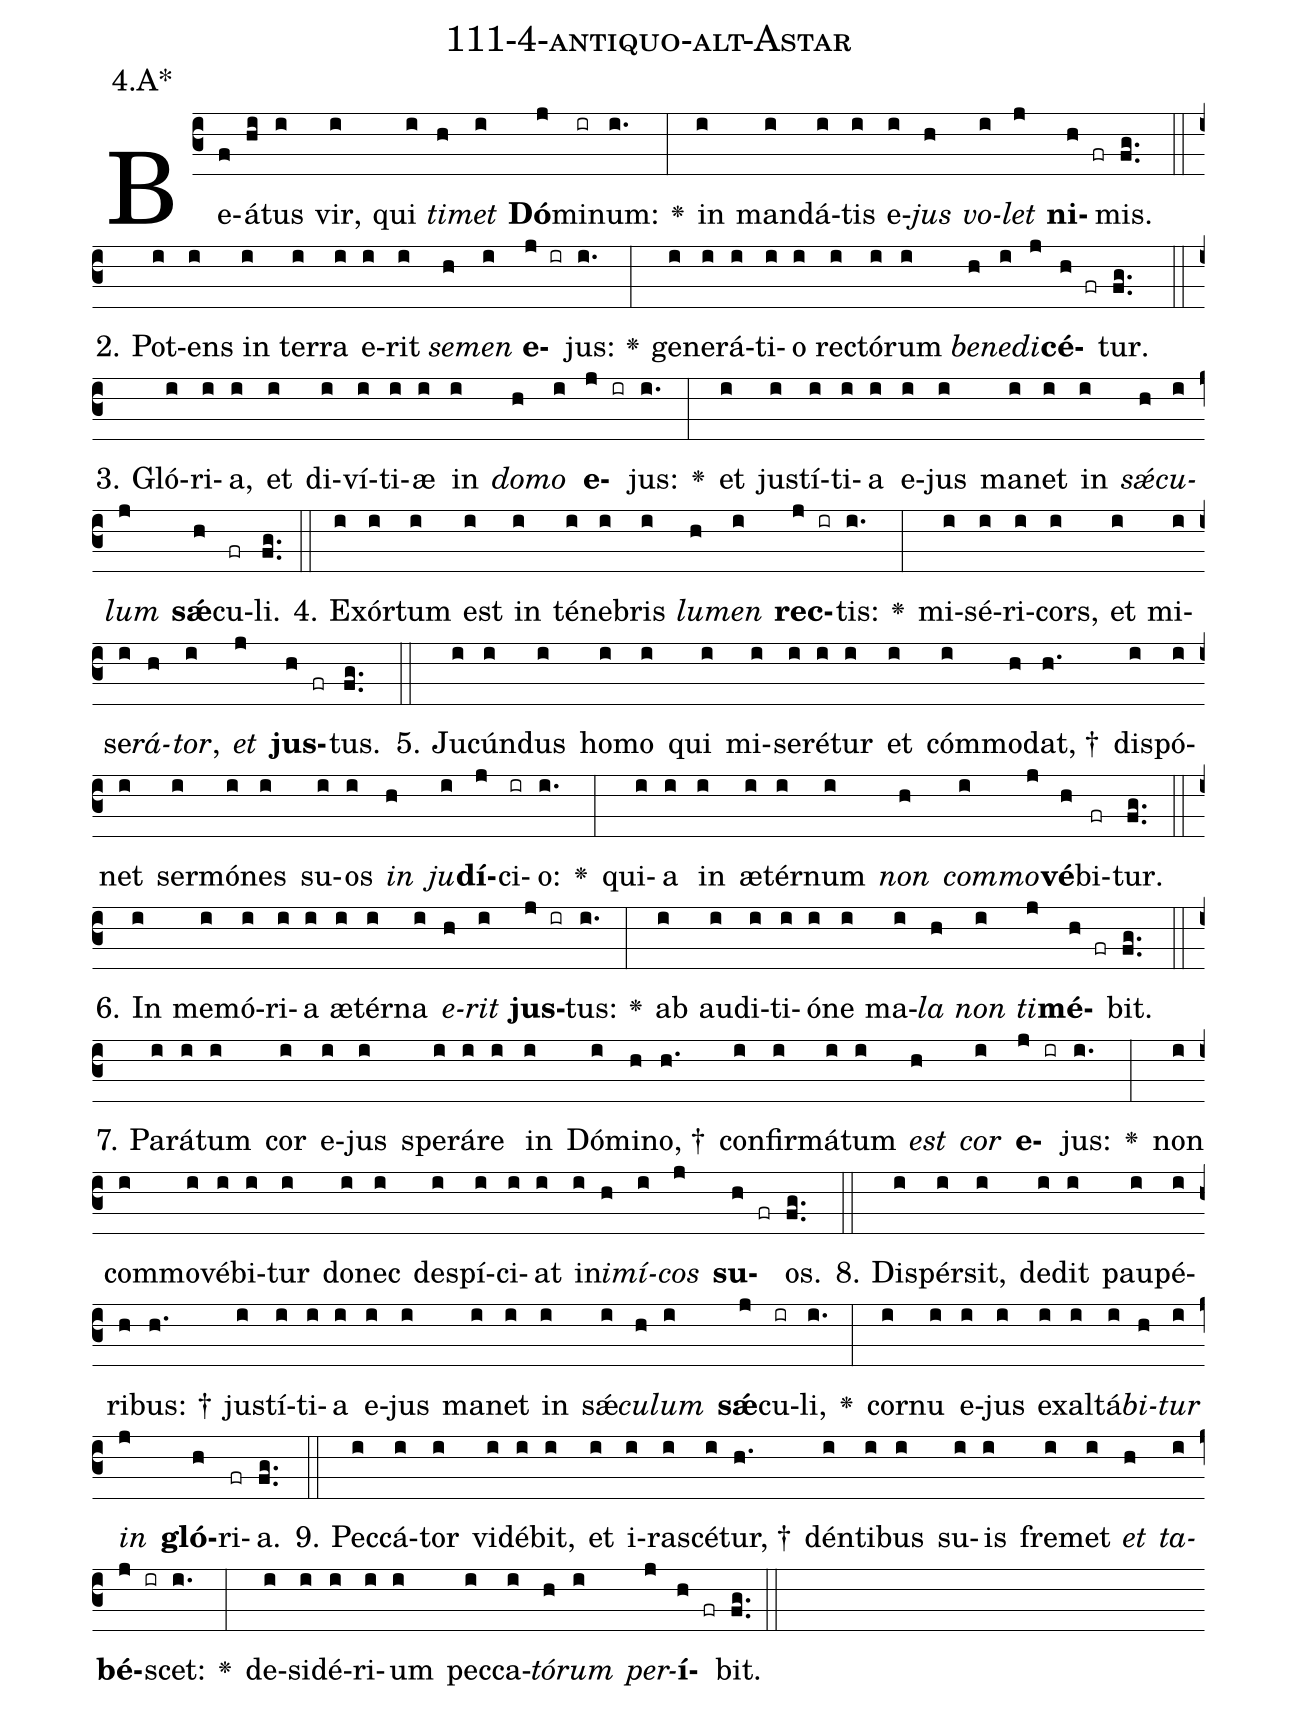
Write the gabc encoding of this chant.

name: 111-4-antiquo-alt-Astar;
annotation: 4.A*;
%%
(c3)Be(f)á(hi)tus(i) vir,(i) qui(i) <i>ti</i>(h)<i>met</i>(i) <b>Dó</b>(j)mi(ir)num:(i.) <v>\greheightstar</v>(:) in(i) man(i)dá(i)tis(i) e(i)<i>jus</i>(h) <i>vo</i>(i)<i>let</i>(j) <b>ni</b>(h fr)mis.(fg..) (::)
2. Pot(i)ens(i) in(i) ter(i)ra(i) e(i)rit(i) <i>se</i>(h)<i>men</i>(i) <b>e</b>(j ir)jus:(i.) <v>\greheightstar</v>(:) ge(i)ne(i)rá(i)ti(i)o(i) rec(i)tó(i)rum(i) <i>be</i>(h)<i>ne</i>(i)<i>di</i>(j)<b>cé</b>(h fr)tur.(fg..) (::)
3. Gló(i)ri(i)a,(i) et(i) di(i)ví(i)ti(i)æ(i) in(i) <i>do</i>(h)<i>mo</i>(i) <b>e</b>(j ir)jus:(i.) <v>\greheightstar</v>(:) et(i) jus(i)tí(i)ti(i)a(i) e(i)jus(i) ma(i)net(i) in(i) <i>sǽ</i>(h)<i>cu</i>(i)<i>lum</i>(j) <b>sǽ</b>(h)cu(fr)li.(fg..) (::)
4. Ex(i)ór(i)tum(i) est(i) in(i) té(i)ne(i)bris(i) <i>lu</i>(h)<i>men</i>(i) <b>rec</b>(j ir)tis:(i.) <v>\greheightstar</v>(:) mi(i)sé(i)ri(i)cors,(i) et(i) mi(i)se(i)<i>rá</i>(h)<i>tor</i>,(i) <i>et</i>(j) <b>jus</b>(h fr)tus.(fg..) (::)
5. Ju(i)cún(i)dus(i) ho(i)mo(i) qui(i) mi(i)se(i)ré(i)tur(i) et(i) cóm(i)mo(h)dat, †(h.) dis(i)pó(i)net(i) ser(i)mó(i)nes(i) su(i)os(i) <i>in</i>(h) <i>ju</i>(i)<b>dí</b>(j)ci(ir)o:(i.) <v>\greheightstar</v>(:) qui(i)a(i) in(i) æ(i)tér(i)num(i) <i>non</i>(h) <i>com</i>(i)<i>mo</i>(j)<b>vé</b>(h)bi(fr)tur.(fg..) (::)
6. In(i) me(i)mó(i)ri(i)a(i) æ(i)tér(i)na(i) <i>e</i>(h)<i>rit</i>(i) <b>jus</b>(j ir)tus:(i.) <v>\greheightstar</v>(:) ab(i) au(i)di(i)ti(i)ó(i)ne(i) ma(i)<i>la</i>(h) <i>non</i>(i) <i>ti</i>(j)<b>mé</b>(h fr)bit.(fg..) (::)
7. Pa(i)rá(i)tum(i) cor(i) e(i)jus(i) spe(i)rá(i)re(i) in(i) Dó(i)mi(h)no, †(h.) con(i)fir(i)má(i)tum(i) <i>est</i>(h) <i>cor</i>(i) <b>e</b>(j ir)jus:(i.) <v>\greheightstar</v>(:) non(i) com(i)mo(i)vé(i)bi(i)tur(i) do(i)nec(i) de(i)spí(i)ci(i)at(i) in(i)<i>i</i>(h)<i>mí</i>(i)<i>cos</i>(j) <b>su</b>(h fr)os.(fg..) (::)
8. Di(i)spér(i)sit,(i) de(i)dit(i) pau(i)pé(i)ri(h)bus: †(h.) jus(i)tí(i)ti(i)a(i) e(i)jus(i) ma(i)net(i) in(i) sǽ(i)<i>cu</i>(h)<i>lum</i>(i) <b>sǽ</b>(j)cu(ir)li,(i.) <v>\greheightstar</v>(:) cor(i)nu(i) e(i)jus(i) ex(i)al(i)tá(i)<i>bi</i>(h)<i>tur</i>(i) <i>in</i>(j) <b>gló</b>(h)ri(fr)a.(fg..) (::)
9. Pec(i)cá(i)tor(i) vi(i)dé(i)bit,(i) et(i) i(i)ra(i)scé(i)tur, †(h.) dén(i)ti(i)bus(i) su(i)is(i) fre(i)met(i) <i>et</i>(h) <i>ta</i>(i)<b>bé</b>(j ir)scet:(i.) <v>\greheightstar</v>(:) de(i)si(i)dé(i)ri(i)um(i) pec(i)ca(i)<i>tó</i>(h)<i>rum</i>(i) <i>per</i>(j)<b>í</b>(h fr)bit.(fg..) (::)
